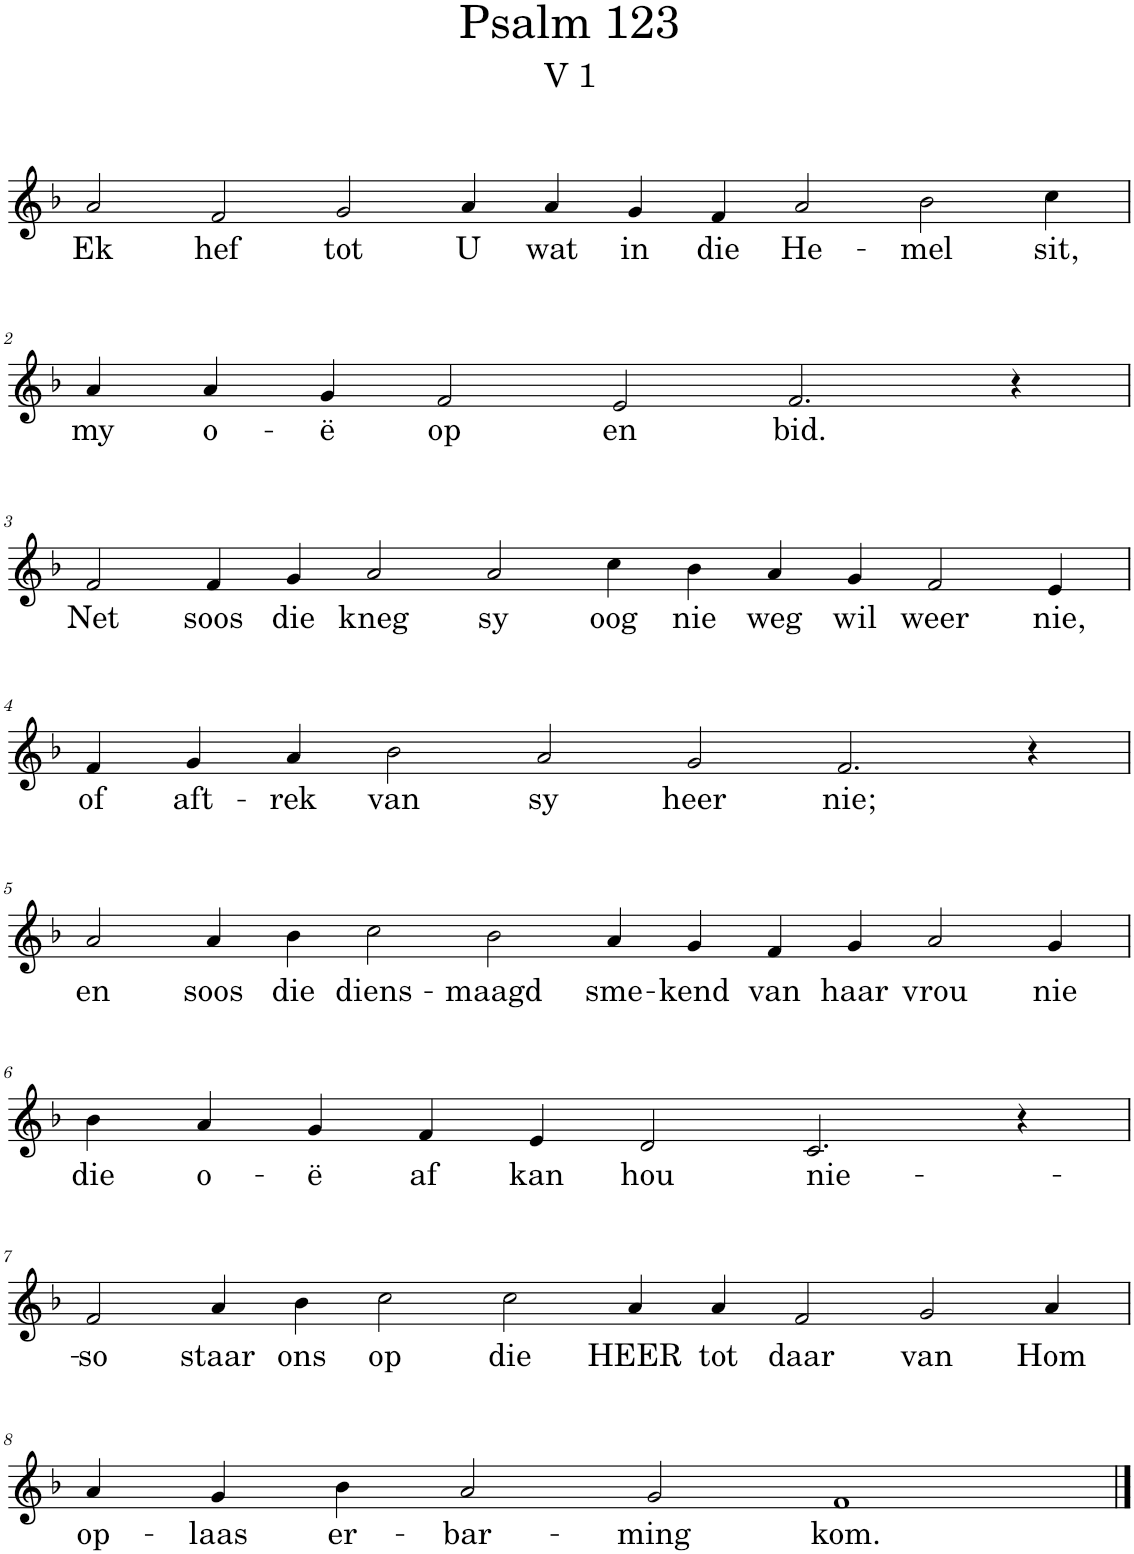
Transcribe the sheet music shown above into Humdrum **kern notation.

**kern	**text
*part1	*part1
*staff1	*staff1
*I"Pipe Organ	*
*I'Org.	*
*clefG2	*
*k[b-]	*
*M15/4	*
=1	=1
!	!LO:LY:b
2a/	Ek
!	!LO:LY:b
2f/	hef
!	!LO:LY:b
2g/	tot
!	!LO:LY:b
4a/	U
!	!LO:LY:b
4a/	wat
!	!LO:LY:b
4g/	in
!	!LO:LY:b
4f/	die
!	!LO:LY:b
2a/	He-
!	!LO:LY:b
2b-\	-mel
!	!LO:LY:b
4cc\	sit,
!!LO:LB:g=z
=2	=2
*M11/4	*
!	!LO:LY:b
4a/	my
!	!LO:LY:b
4a/	o-
!	!LO:LY:b
4g/	-ë
!	!LO:LY:b
2f/	op
!	!LO:LY:b
2e/	en
!	!LO:LY:b
2.f/	bid.
4r	.
!!LO:LB:g=z
=3	=3
*M15/4	*
!	!LO:LY:b
2f/	Net
!	!LO:LY:b
4f/	soos
!	!LO:LY:b
4g/	die
!	!LO:LY:b
2a/	kneg
!	!LO:LY:b
2a/	sy
!	!LO:LY:b
4cc\	oog
!	!LO:LY:b
4b-\	nie
!	!LO:LY:b
4a/	weg
!	!LO:LY:b
4g/	wil
!	!LO:LY:b
2f/	weer
!	!LO:LY:b
4e/	nie,
!!LO:LB:g=z
=4	=4
*M13/4	*
!	!LO:LY:b
4f/	of
!	!LO:LY:b
4g/	aft-
!	!LO:LY:b
4a/	-rek
!	!LO:LY:b
2b-\	van
!	!LO:LY:b
2a/	sy
!	!LO:LY:b
2g/	heer
!	!LO:LY:b
2.f/	nie;
4r	.
!!LO:LB:g=z
=5	=5
*M15/4	*
!	!LO:LY:b
2a/	en
!	!LO:LY:b
4a/	soos
!	!LO:LY:b
4b-\	die
!	!LO:LY:b
2cc\	diens-
!	!LO:LY:b
2b-\	-maagd
!	!LO:LY:b
4a/	sme-
!	!LO:LY:b
4g/	-kend
!	!LO:LY:b
4f/	van
!	!LO:LY:b
4g/	haar
!	!LO:LY:b
2a/	vrou
!	!LO:LY:b
4g/	nie
!!LO:LB:g=z
=6	=6
*M11/4	*
!	!LO:LY:b
4b-\	die
!	!LO:LY:b
4a/	o-
!	!LO:LY:b
4g/	-ë
!	!LO:LY:b
4f/	af
!	!LO:LY:b
4e/	kan
!	!LO:LY:b
2d/	hou
!	!LO:LY:b
2.c/	nie-
4r	.
!!LO:LB:g=z
=7	=7
*M15/4	*
!	!LO:LY:b
2f/	-so
!	!LO:LY:b
4a/	staar
!	!LO:LY:b
4b-\	ons
!	!LO:LY:b
2cc\	op
!	!LO:LY:b
2cc\	die
!	!LO:LY:b
4a/	HEER
!	!LO:LY:b
4a/	tot
!	!LO:LY:b
2f/	daar
!	!LO:LY:b
2g/	van
!	!LO:LY:b
4a/	Hom
!!LO:LB:g=z
=8	=8
*M11/4	*
!	!LO:LY:b
4a/	op-
!	!LO:LY:b
4g/	-laas
!	!LO:LY:b
4b-\	er-
!	!LO:LY:b
2a/	-bar-
!	!LO:LY:b
2g/	-ming
!	!LO:LY:b
1f	kom.
==	==
*-	*-
